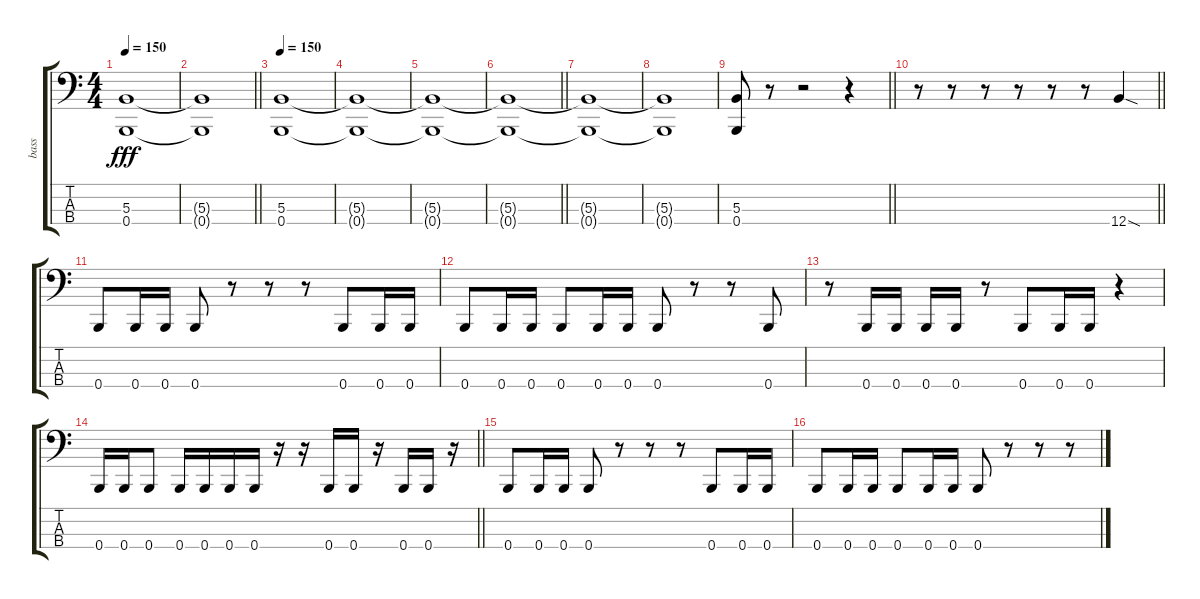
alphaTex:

\track ("bass" "bass") {instrument electricbasspick}
\staff {score tabs}
\tuning (E2 B1 Gb1 B0) {hide}
\ts (4 4)
\tempo 150
\clef f4
\ks c
(5.3{t} 0.4{t}).1{dy fff} |
\barLineRight lightlight
(5.3{t} 0.4{t}).1 |
\section ("" "")
\tempo 150
(5.3 0.4).1 |
(5.3{t} 0.4{t}).1 |
(5.3{t} 0.4{t}).1 |
\barLineRight lightlight
(5.3{t} 0.4{t}).1 |
(5.3{t} 0.4{t}).1 |
(5.3{t} 0.4{t}).1 |
\barLineRight lightlight
(5.3 0.4).8 r.8 r.2 r.4 |
\barLineRight lightlight
r.8 r.8 r.8 r.8 r.8 r.8 12.4{sod}.4 |
\section ("" "")
0.4.8 0.4.16 0.4.16 0.4.8 r.8 r.8 r.8 0.4.8 0.4.16 0.4.16 |
0.4.8 0.4.16 0.4.16 0.4.8 0.4.16 0.4.16 0.4.8 r.8 r.8 0.4.8 |
r.8 0.4.16 0.4.16 0.4.16 0.4.16 r.8 0.4.8 0.4.16 0.4.16 r.4 |
\barLineRight lightlight
0.4.16 0.4.16 0.4.8 0.4.16 0.4.16 0.4.16 0.4.16 r.16 r.16 0.4.16 0.4.16 r.16 0.4.16 0.4.16 r.16 |
0.4.8 0.4.16 0.4.16 0.4.8 r.8 r.8 r.8 0.4.8 0.4.16 0.4.16 |
0.4.8 0.4.16 0.4.16 0.4.8 0.4.16 0.4.16 0.4.8 r.8 r.8 r.8
